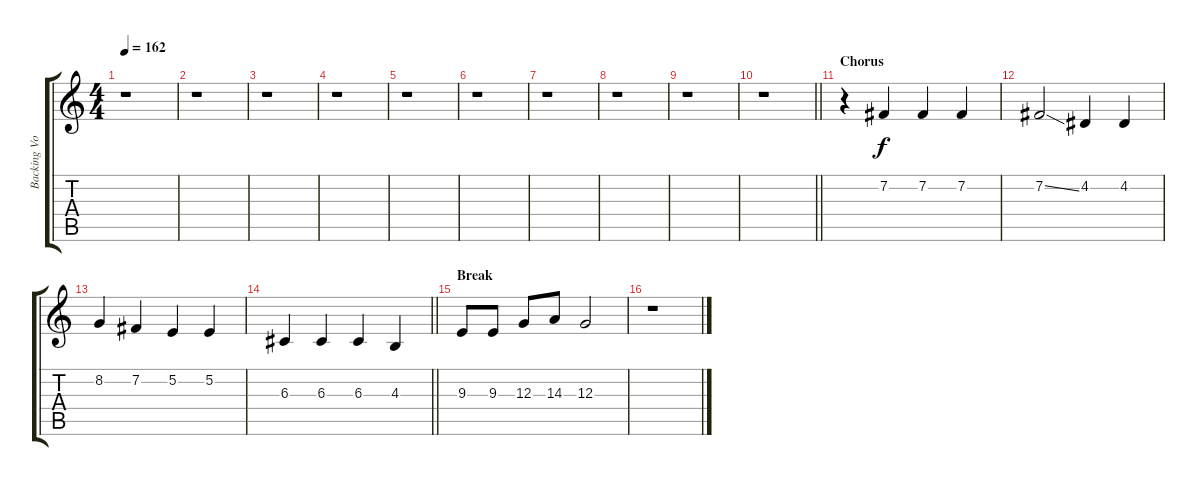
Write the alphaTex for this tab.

\track ("Backing Vocals" "Backing Vo") {instrument altosax}
\staff {score tabs}
\tuning (E4 B3 G3 D3 A2 E2) {hide}
\ts (4 4)
\tempo 162
\clef g2
\ks c
r.1{dy f} |
r.1 |
r.1 |
r.1 |
r.1 |
r.1 |
r.1 |
r.1 |
r.1 |
\barLineRight lightlight
r.1 |
\section ("" "Chorus")
r.4 7.2.4 7.2.4 7.2.4 |
7.2{ss}.2 4.2.4 4.2.4 |
8.2.4 7.2.4 5.2.4 5.2.4 |
\barLineRight lightlight
6.3.4 6.3.4 6.3.4 4.3.4 |
\section ("" "Break")
9.3.8 9.3.8 12.3.8 14.3.8 12.3.2 |
r.1
